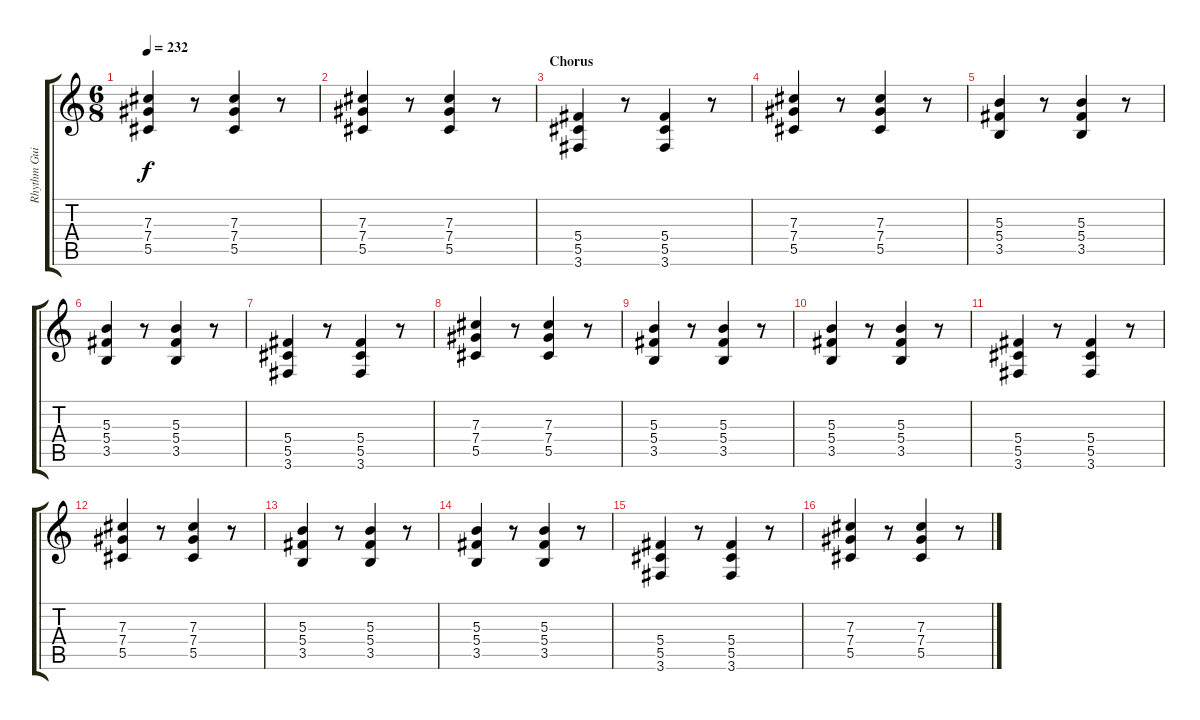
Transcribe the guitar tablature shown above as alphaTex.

\track ("Rhythm Guitar" "Rhythm Gui") {instrument overdrivenguitar}
\staff {score tabs}
\tuning (Eb4 Bb3 Gb3 Db3 Ab2 Eb2) {hide}
\ts (6 8)
\tempo 232
\clef g2
\ks c
(7.3 7.4 5.5).4{dy f} r.8 (7.3 7.4 5.5).4 r.8 |
(7.3 7.4 5.5).4 r.8 (7.3 7.4 5.5).4 r.8 |
\section ("" "Chorus")
(5.4 5.5 3.6).4 r.8 (5.4 5.5 3.6).4 r.8 |
(7.3 7.4 5.5).4 r.8 (7.3 7.4 5.5).4 r.8 |
(5.3 5.4 3.5).4 r.8 (5.3 5.4 3.5).4 r.8 |
(5.3 5.4 3.5).4 r.8 (5.3 5.4 3.5).4 r.8 |
(5.4 5.5 3.6).4 r.8 (5.4 5.5 3.6).4 r.8 |
(7.3 7.4 5.5).4 r.8 (7.3 7.4 5.5).4 r.8 |
(5.3 5.4 3.5).4 r.8 (5.3 5.4 3.5).4 r.8 |
(5.3 5.4 3.5).4 r.8 (5.3 5.4 3.5).4 r.8 |
(5.4 5.5 3.6).4 r.8 (5.4 5.5 3.6).4 r.8 |
(7.3 7.4 5.5).4 r.8 (7.3 7.4 5.5).4 r.8 |
(5.3 5.4 3.5).4 r.8 (5.3 5.4 3.5).4 r.8 |
(5.3 5.4 3.5).4 r.8 (5.3 5.4 3.5).4 r.8 |
(5.4 5.5 3.6).4 r.8 (5.4 5.5 3.6).4 r.8 |
(7.3 7.4 5.5).4 r.8 (7.3 7.4 5.5).4 r.8
